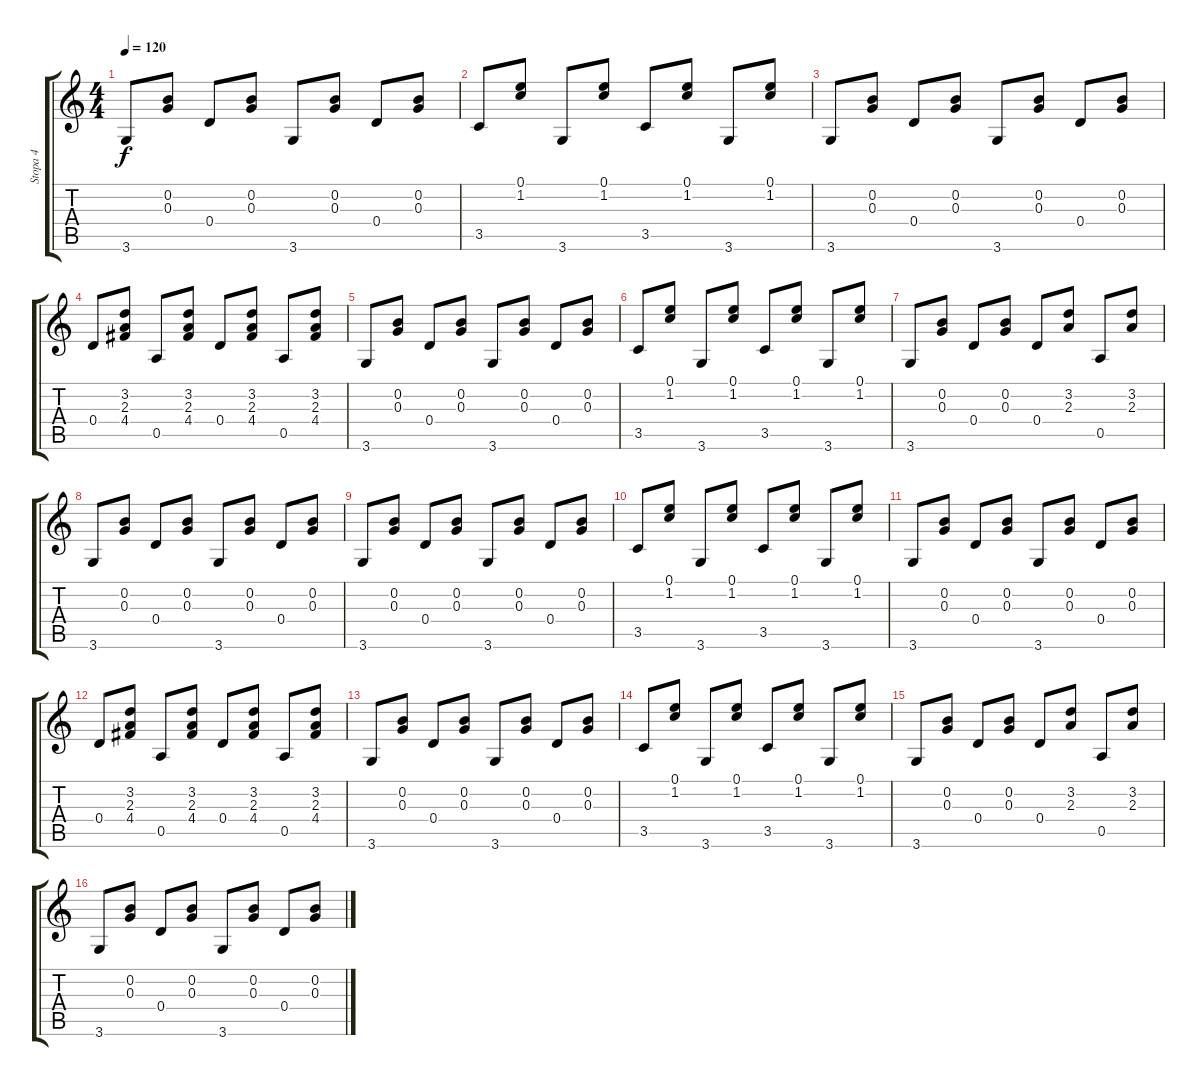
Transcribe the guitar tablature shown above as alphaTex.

\track ("Stopa 4" "Stopa 4") {instrument acousticguitarsteel}
\staff {score tabs}
\tuning (E4 B3 G3 D3 A2 E2) {hide}
\ts (4 4)
\tempo 120
\clef g2
\ks c
3.6.8{dy f} (0.2 0.3).8 0.4.8 (0.2 0.3).8 3.6.8 (0.2 0.3).8 0.4.8 (0.2 0.3).8 |
3.5.8 (0.1 1.2).8 3.6.8 (0.1 1.2).8 3.5.8 (0.1 1.2).8 3.6.8 (0.1 1.2).8 |
3.6.8 (0.2 0.3).8 0.4.8 (0.2 0.3).8 3.6.8 (0.2 0.3).8 0.4.8 (0.2 0.3).8 |
0.4.8 (3.2 2.3 4.4).8 0.5.8 (3.2 2.3 4.4).8 0.4.8 (3.2 2.3 4.4).8 0.5.8 (3.2 2.3 4.4).8 |
3.6.8 (0.2 0.3).8 0.4.8 (0.2 0.3).8 3.6.8 (0.2 0.3).8 0.4.8 (0.2 0.3).8 |
3.5.8 (0.1 1.2).8 3.6.8 (0.1 1.2).8 3.5.8 (0.1 1.2).8 3.6.8 (0.1 1.2).8 |
3.6.8 (0.2 0.3).8 0.4.8 (0.2 0.3).8 0.4.8 (3.2 2.3).8 0.5.8 (3.2 2.3).8 |
3.6.8 (0.2 0.3).8 0.4.8 (0.2 0.3).8 3.6.8 (0.2 0.3).8 0.4.8 (0.2 0.3).8 |
3.6.8 (0.2 0.3).8 0.4.8 (0.2 0.3).8 3.6.8 (0.2 0.3).8 0.4.8 (0.2 0.3).8 |
3.5.8 (0.1 1.2).8 3.6.8 (0.1 1.2).8 3.5.8 (0.1 1.2).8 3.6.8 (0.1 1.2).8 |
3.6.8 (0.2 0.3).8 0.4.8 (0.2 0.3).8 3.6.8 (0.2 0.3).8 0.4.8 (0.2 0.3).8 |
0.4.8 (3.2 2.3 4.4).8 0.5.8 (3.2 2.3 4.4).8 0.4.8 (3.2 2.3 4.4).8 0.5.8 (3.2 2.3 4.4).8 |
3.6.8 (0.2 0.3).8 0.4.8 (0.2 0.3).8 3.6.8 (0.2 0.3).8 0.4.8 (0.2 0.3).8 |
3.5.8 (0.1 1.2).8 3.6.8 (0.1 1.2).8 3.5.8 (0.1 1.2).8 3.6.8 (0.1 1.2).8 |
3.6.8 (0.2 0.3).8 0.4.8 (0.2 0.3).8 0.4.8 (3.2 2.3).8 0.5.8 (3.2 2.3).8 |
3.6.8 (0.2 0.3).8 0.4.8 (0.2 0.3).8 3.6.8 (0.2 0.3).8 0.4.8 (0.2 0.3).8
